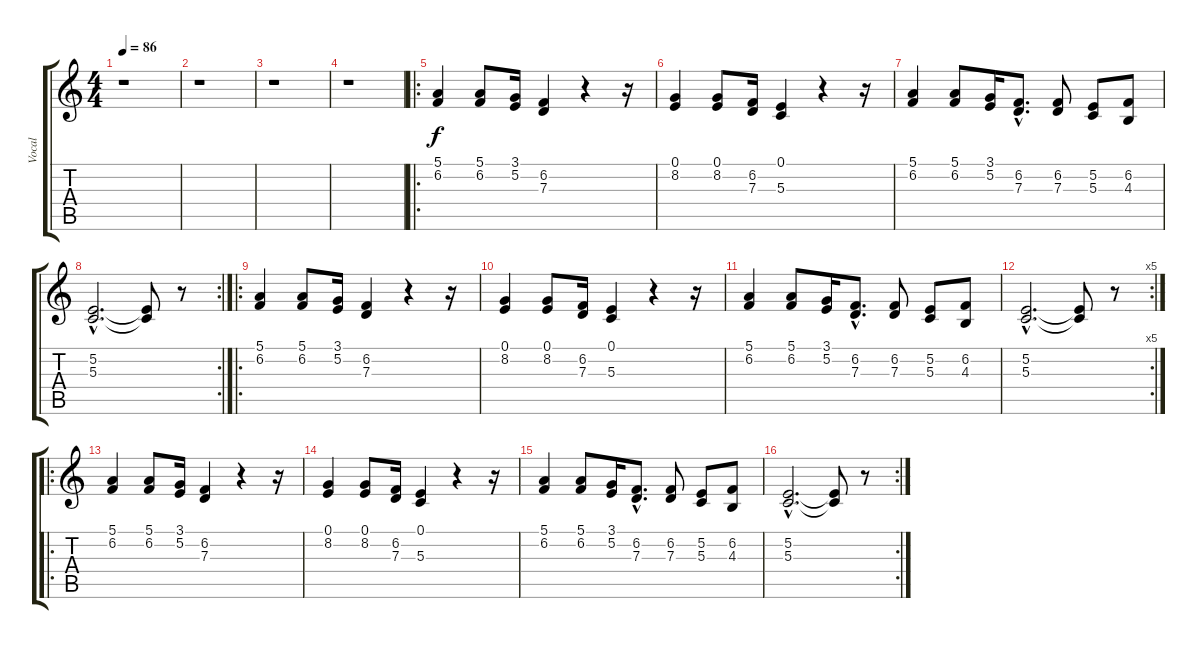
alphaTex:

\track ("Vocal" "Vocal") {instrument englishhorn}
\staff {score tabs}
\tuning (E4 B3 G3 D3 A2 E2) {hide}
\ts (4 4)
\tempo 86
\clef g2
\ks c
r.1{dy f} |
r.1 |
r.1 |
r.1 |
\ro
(5.1 6.2).4 (5.1 6.2).8 (3.1 5.2).16 (6.2 7.3).4 r.4 r.16 |
(0.1 8.2).4 (0.1 8.2).8 (6.2 7.3).16 (0.1 5.3).4 r.4 r.16 |
(5.1 6.2).4 (5.1 6.2).8 (3.1 5.2).16 (6.2{hac} 7.3{hac}).8{d} (6.2 7.3).8 (5.2 5.3).8 (6.2 4.3).8 |
\rc 2
(5.2{hac} 5.3{hac}).2{d} (5.2{t} 5.3{t}).8 r.8 |
\ro
(5.1 6.2).4 (5.1 6.2).8 (3.1 5.2).16 (6.2 7.3).4 r.4 r.16 |
(0.1 8.2).4 (0.1 8.2).8 (6.2 7.3).16 (0.1 5.3).4 r.4 r.16 |
(5.1 6.2).4 (5.1 6.2).8 (3.1 5.2).16 (6.2{hac} 7.3{hac}).8{d} (6.2 7.3).8 (5.2 5.3).8 (6.2 4.3).8 |
\rc 5
(5.2{hac} 5.3{hac}).2{d} (5.2{t} 5.3{t}).8 r.8 |
\ro
(5.1 6.2).4 (5.1 6.2).8 (3.1 5.2).16 (6.2 7.3).4 r.4 r.16 |
(0.1 8.2).4 (0.1 8.2).8 (6.2 7.3).16 (0.1 5.3).4 r.4 r.16 |
(5.1 6.2).4 (5.1 6.2).8 (3.1 5.2).16 (6.2{hac} 7.3{hac}).8{d} (6.2 7.3).8 (5.2 5.3).8 (6.2 4.3).8 |
\rc 2
(5.2{hac} 5.3{hac}).2{d} (5.2{t} 5.3{t}).8 r.8
